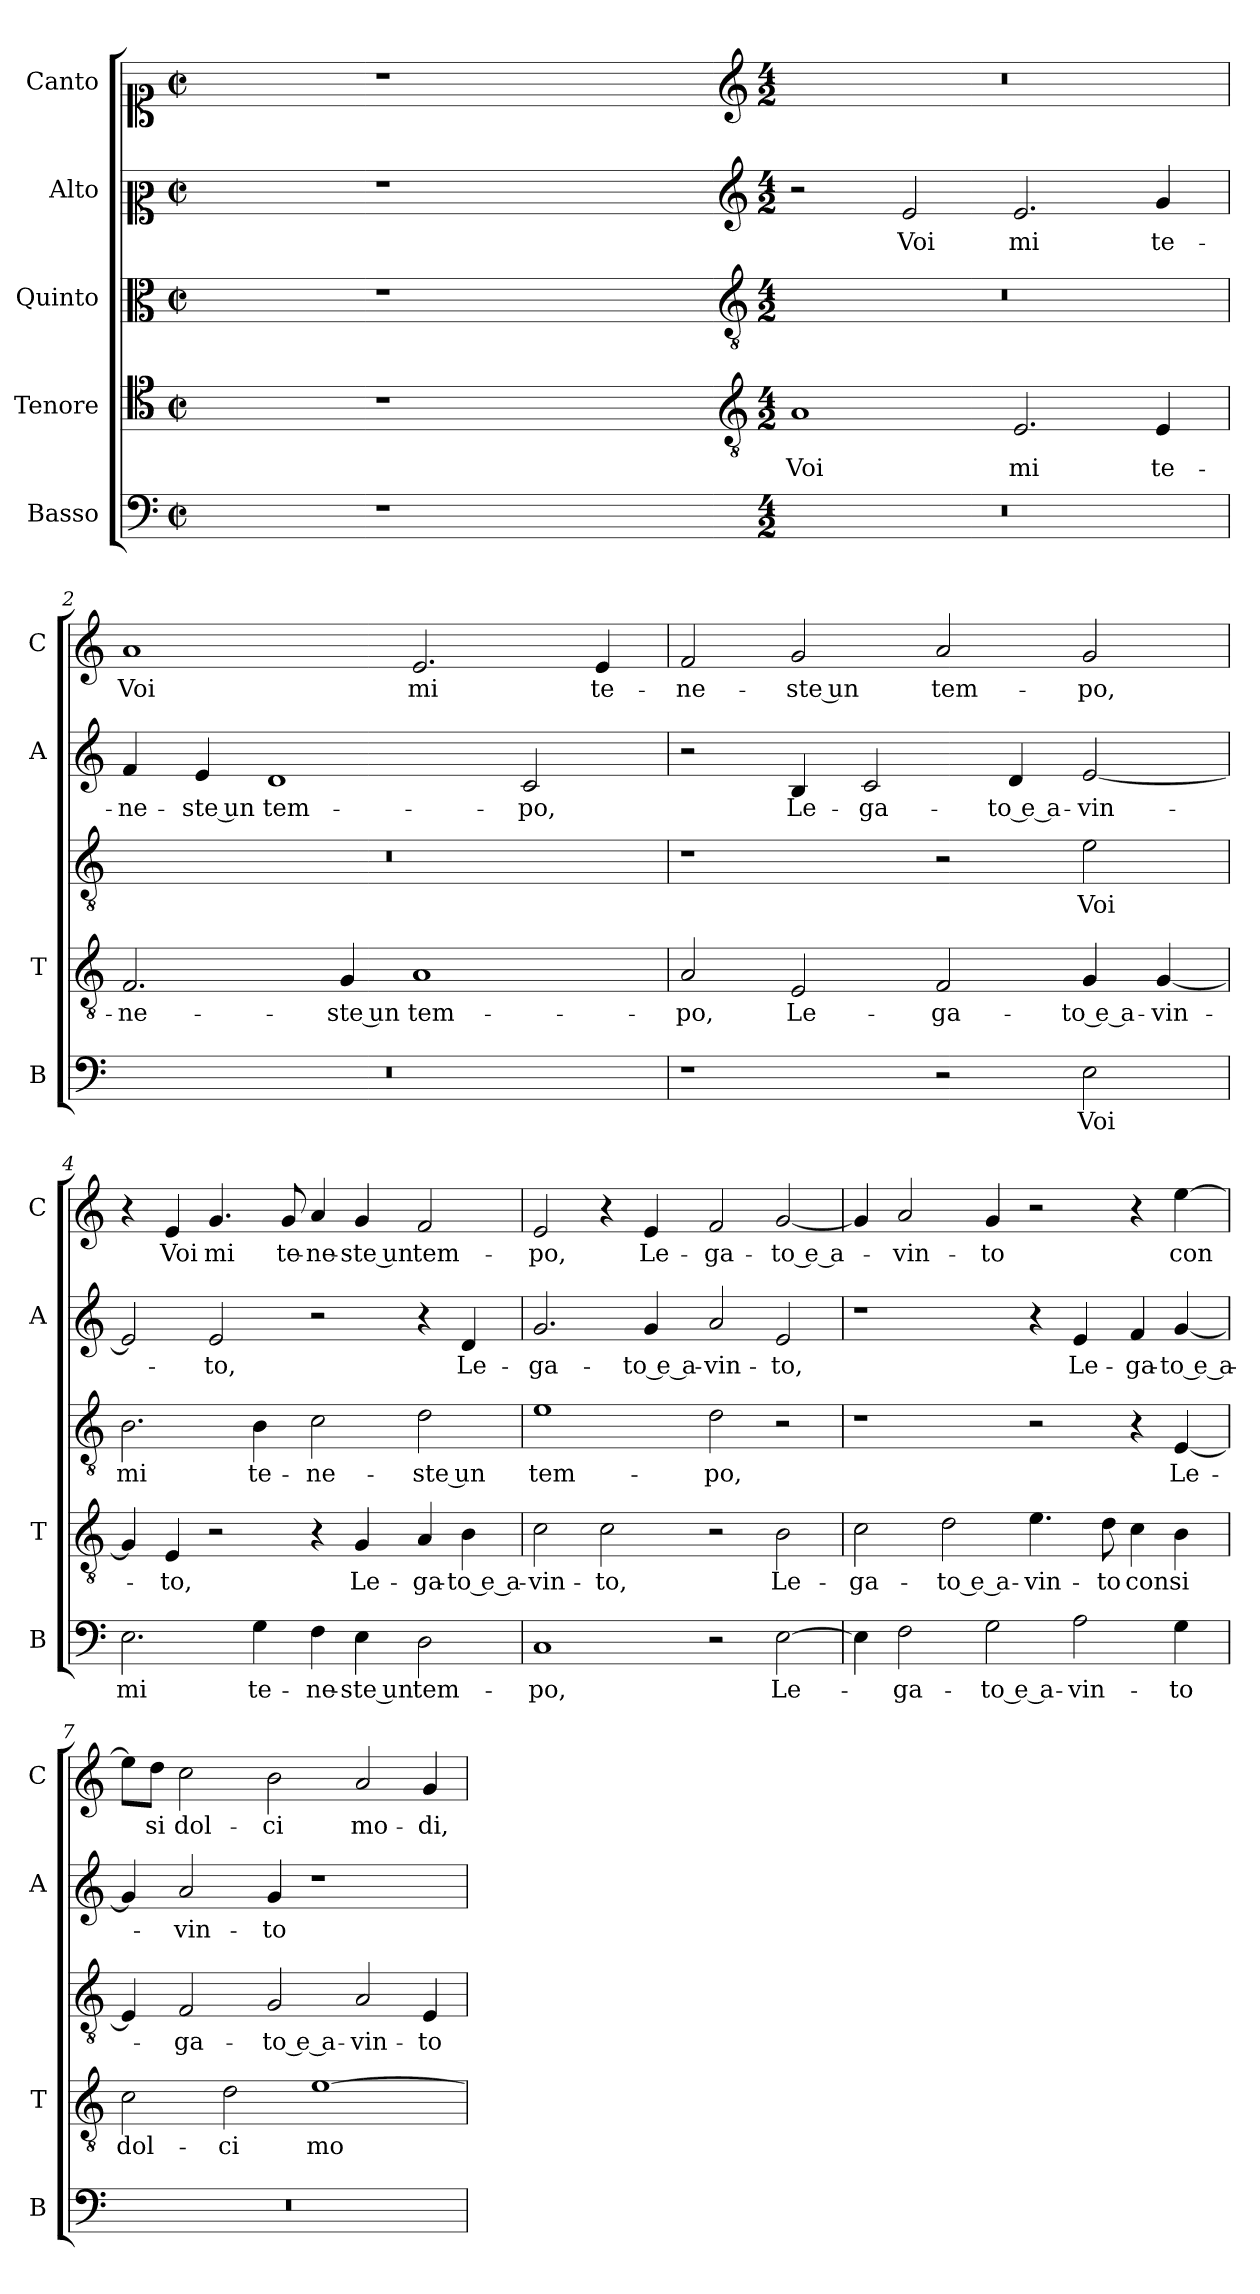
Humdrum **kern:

**kern	**text	**kern	**text	**kern	**text	**kern	**text	**kern	**text
*part5	*part5	*part4	*part4	*part3	*part3	*part2	*part2	*part1	*part1
*staff5	*staff5	*staff4	*staff4	*staff3	*staff3	*staff2	*staff2	*staff1	*staff1
*I"Basso	*	*I"Tenore	*	*I"Quinto	*	*I"Alto	*	*I"Canto	*
*I'B	*	*I'T	*	*	*	*I'A	*	*I'C	*
*clefF4	*	*clefC4	*	*clefC3	*	*clefC2	*	*clefC1	*
*k[]	*	*k[]	*	*k[]	*	*k[]	*	*k[]	*
*C:	*	*C:	*	*C:	*	*C:	*	*C:	*
*M2/2	*	*M2/2	*	*M2/2	*	*M2/2	*	*M2/2	*
*met(c|)	*	*met(c|)	*	*met(c|)	*	*met(c|)	*	*met(c|)	*
=	=	=	=	=	=	=	=	=	=
1ryy	.	1ryy	.	1ryy	.	1ryy	.	1ryy	.
=1X-	=1X-	=1X-	=1X-	=1X-	=1X-	=1X-	=1X-	=1X-	=1X-
1r	.	1r	.	1r	.	1r	.	1r	.
1ryy	.	1ryy	.	1ryy	.	1ryy	.	1ryy	.
=1-	=1-	=1-	=1-	=1-	=1-	=1-	=1-	=1-	=1-
*	*	*clefGv2	*	*clefGv2	*	*clefG2	*	*clefG2	*
*M4/2	*	*M4/2	*	*M4/2	*	*M4/2	*	*M4/2	*
!	!	!	!LO:LY:b	!	!	!	!	!	!
0r	.	1A	Voi	0r	.	2r	.	0r	.
!	!	!	!	!	!	!	!LO:LY:b	!	!
.	.	.	.	.	.	2e/	Voi	.	.
!	!	!	!LO:LY:b	!	!	!	!LO:LY:b	!	!
.	.	2.E/	mi	.	.	2.e/	mi	.	.
!	!	!	!LO:LY:b	!	!	!	!LO:LY:b	!	!
.	.	4E/	te-	.	.	4g/	te-	.	.
=2	=2	=2	=2	=2	=2	=2	=2	=2	=2
!	!	!	!LO:LY:b	!	!	!	!LO:LY:b	!	!LO:LY:b
0r	.	2.F/	-ne-	0r	.	4f/	-ne-	1a	Voi
!	!	!	!	!	!	!	!LO:LY:b	!	!
.	.	.	.	.	.	4e/	-ste un	.	.
!	!	!	!	!	!	!	!LO:LY:b	!	!
.	.	.	.	.	.	1d	tem-	.	.
!	!	!	!LO:LY:b	!	!	!	!	!	!
.	.	4G/	-ste un	.	.	.	.	.	.
!	!	!	!LO:LY:b	!	!	!	!	!	!LO:LY:b
.	.	1A	tem-	.	.	.	.	2.e/	mi
!	!	!	!	!	!	!	!LO:LY:b	!	!
.	.	.	.	.	.	2c/	-po,	.	.
!	!	!	!	!	!	!	!	!	!LO:LY:b
.	.	.	.	.	.	.	.	4e/	te-
=3	=3	=3	=3	=3	=3	=3	=3	=3	=3
!	!	!	!LO:LY:b	!	!	!	!	!	!LO:LY:b
1r	.	2A/	-po,	1r	.	2r	.	2f/	-ne-
!	!	!	!LO:LY:b	!	!	!	!LO:LY:b	!	!LO:LY:b
.	.	2E/	Le-	.	.	4B/	Le-	2g/	-ste un
!	!	!	!	!	!	!	!LO:LY:b	!	!
.	.	.	.	.	.	2c/	-ga-	.	.
!	!	!	!LO:LY:b	!	!	!	!	!	!LO:LY:b
2r	.	2F/	-ga-	2r	.	.	.	2a/	tem-
!	!	!	!	!	!	!	!LO:LY:b	!	!
.	.	.	.	.	.	4d/	-to e a-	.	.
!	!LO:LY:b	!	!LO:LY:b	!	!LO:LY:b	!	!LO:LY:b	!	!LO:LY:b
2E\	Voi	4G/	-to e a-	2e\	Voi	[2e/	-vin-	2g/	-po,
!	!	!	!LO:LY:b	!	!	!	!	!	!
.	.	[4G/	-vin-	.	.	.	.	.	.
!!LO:LB:g=z
=4	=4	=4	=4	=4	=4	=4	=4	=4	=4
!	!LO:LY:b	!	!	!	!LO:LY:b	!	!	!	!
2.E\	mi	4G/]	.	2.B\	mi	2e/]	.	4r	.
!	!	!	!LO:LY:b	!	!	!	!	!	!LO:LY:b
.	.	4E/	-to,	.	.	.	.	4e/	Voi
!	!	!	!	!	!	!	!LO:LY:b	!	!LO:LY:b
.	.	2r	.	.	.	2e/	-to,	4.g/	mi
!	!LO:LY:b	!	!	!	!LO:LY:b	!	!	!	!
4G\	te-	.	.	4B\	te-	.	.	.	.
!	!	!	!	!	!	!	!	!	!LO:LY:b
.	.	.	.	.	.	.	.	8g/	te-
!	!LO:LY:b	!	!	!	!LO:LY:b	!	!	!	!LO:LY:b
4F\	-ne-	4r	.	2c\	-ne-	2r	.	4a/	-ne-
!	!LO:LY:b	!	!LO:LY:b	!	!	!	!	!	!LO:LY:b
4E\	-ste un	4G/	Le-	.	.	.	.	4g/	-ste un
!	!LO:LY:b	!	!LO:LY:b	!	!LO:LY:b	!	!	!	!LO:LY:b
2D\	tem-	4A/	-ga-	2d\	-ste un	4r	.	2f/	tem-
!	!	!	!LO:LY:b	!	!	!	!LO:LY:b	!	!
.	.	4B\	-to e a-	.	.	4d/	Le-	.	.
=5	=5	=5	=5	=5	=5	=5	=5	=5	=5
!	!LO:LY:b	!	!LO:LY:b	!	!LO:LY:b	!	!LO:LY:b	!	!LO:LY:b
1C	-po,	2c\	-vin-	1e	tem-	2.g/	-ga-	2e/	-po,
!	!	!	!LO:LY:b	!	!	!	!	!	!
.	.	2c\	-to,	.	.	.	.	4r	.
!	!	!	!	!	!	!	!LO:LY:b	!	!LO:LY:b
.	.	.	.	.	.	4g/	-to e a-	4e/	Le-
!	!	!	!	!	!LO:LY:b	!	!LO:LY:b	!	!LO:LY:b
2r	.	2r	.	2d\	-po,	2a/	-vin-	2f/	-ga-
!	!LO:LY:b	!	!LO:LY:b	!	!	!	!LO:LY:b	!	!LO:LY:b
[2E\	Le-	2B\	Le-	2r	.	2e/	-to,	[2g/	-to e a-
=6	=6	=6	=6	=6	=6	=6	=6	=6	=6
!	!	!	!LO:LY:b	!	!	!	!	!	!
4E\]	.	2c\	-ga-	1r	.	1r	.	4g/]	.
!	!LO:LY:b	!	!	!	!	!	!	!	!LO:LY:b
2F\	-ga-	.	.	.	.	.	.	2a/	-vin-
!	!	!	!LO:LY:b	!	!	!	!	!	!
.	.	2d\	-to e a-	.	.	.	.	.	.
!	!LO:LY:b	!	!	!	!	!	!	!	!LO:LY:b
2G\	-to e a-	.	.	.	.	.	.	4g/	-to
!	!	!	!LO:LY:b	!	!	!	!	!	!
.	.	4.e\	-vin-	2r	.	4r	.	2r	.
!	!LO:LY:b	!	!	!	!	!	!LO:LY:b	!	!
2A\	-vin-	.	.	.	.	4e/	Le-	.	.
!	!	!	!LO:LY:b	!	!	!	!	!	!
.	.	8d\	-to	.	.	.	.	.	.
!	!	!	!LO:LY:b	!	!	!	!LO:LY:b	!	!
.	.	4c\	con	4r	.	4f/	-ga-	4r	.
!	!LO:LY:b	!	!LO:LY:b	!	!LO:LY:b	!	!LO:LY:b	!	!LO:LY:b
4G\	-to	4B\	si	[4E/	Le-	[4g/	-to e a-	[4ee\	con
=7	=7	=7	=7	=7	=7	=7	=7	=7	=7
!	!	!	!LO:LY:b	!	!	!	!	!	!
0r	.	2c\	dol-	4E/]	.	4g/]	.	8ee\L]	.
!	!	!	!	!	!	!	!	!	!LO:LY:b
.	.	.	.	.	.	.	.	8dd\J	si
!	!	!	!	!	!LO:LY:b	!	!LO:LY:b	!	!LO:LY:b
.	.	.	.	2F/	-ga-	2a/	-vin-	2cc\	dol-
!	!	!	!LO:LY:b	!	!	!	!	!	!
.	.	2d\	-ci	.	.	.	.	.	.
!	!	!	!	!	!LO:LY:b	!	!LO:LY:b	!	!LO:LY:b
.	.	.	.	2G/	-to e a-	4g/	-to	2b\	-ci
!	!	!	!LO:LY:b	!	!	!	!	!	!
.	.	[1e	mo-	.	.	1r	.	.	.
!	!	!	!	!	!LO:LY:b	!	!	!	!LO:LY:b
.	.	.	.	2A/	-vin-	.	.	2a/	mo-
!	!	!	!	!	!LO:LY:b	!	!	!	!LO:LY:b
.	.	.	.	4E/	-to	.	.	4g/	-di,
=	=	=	=	=	=	=	=	=	=
*-	*-	*-	*-	*-	*-	*-	*-	*-	*-
